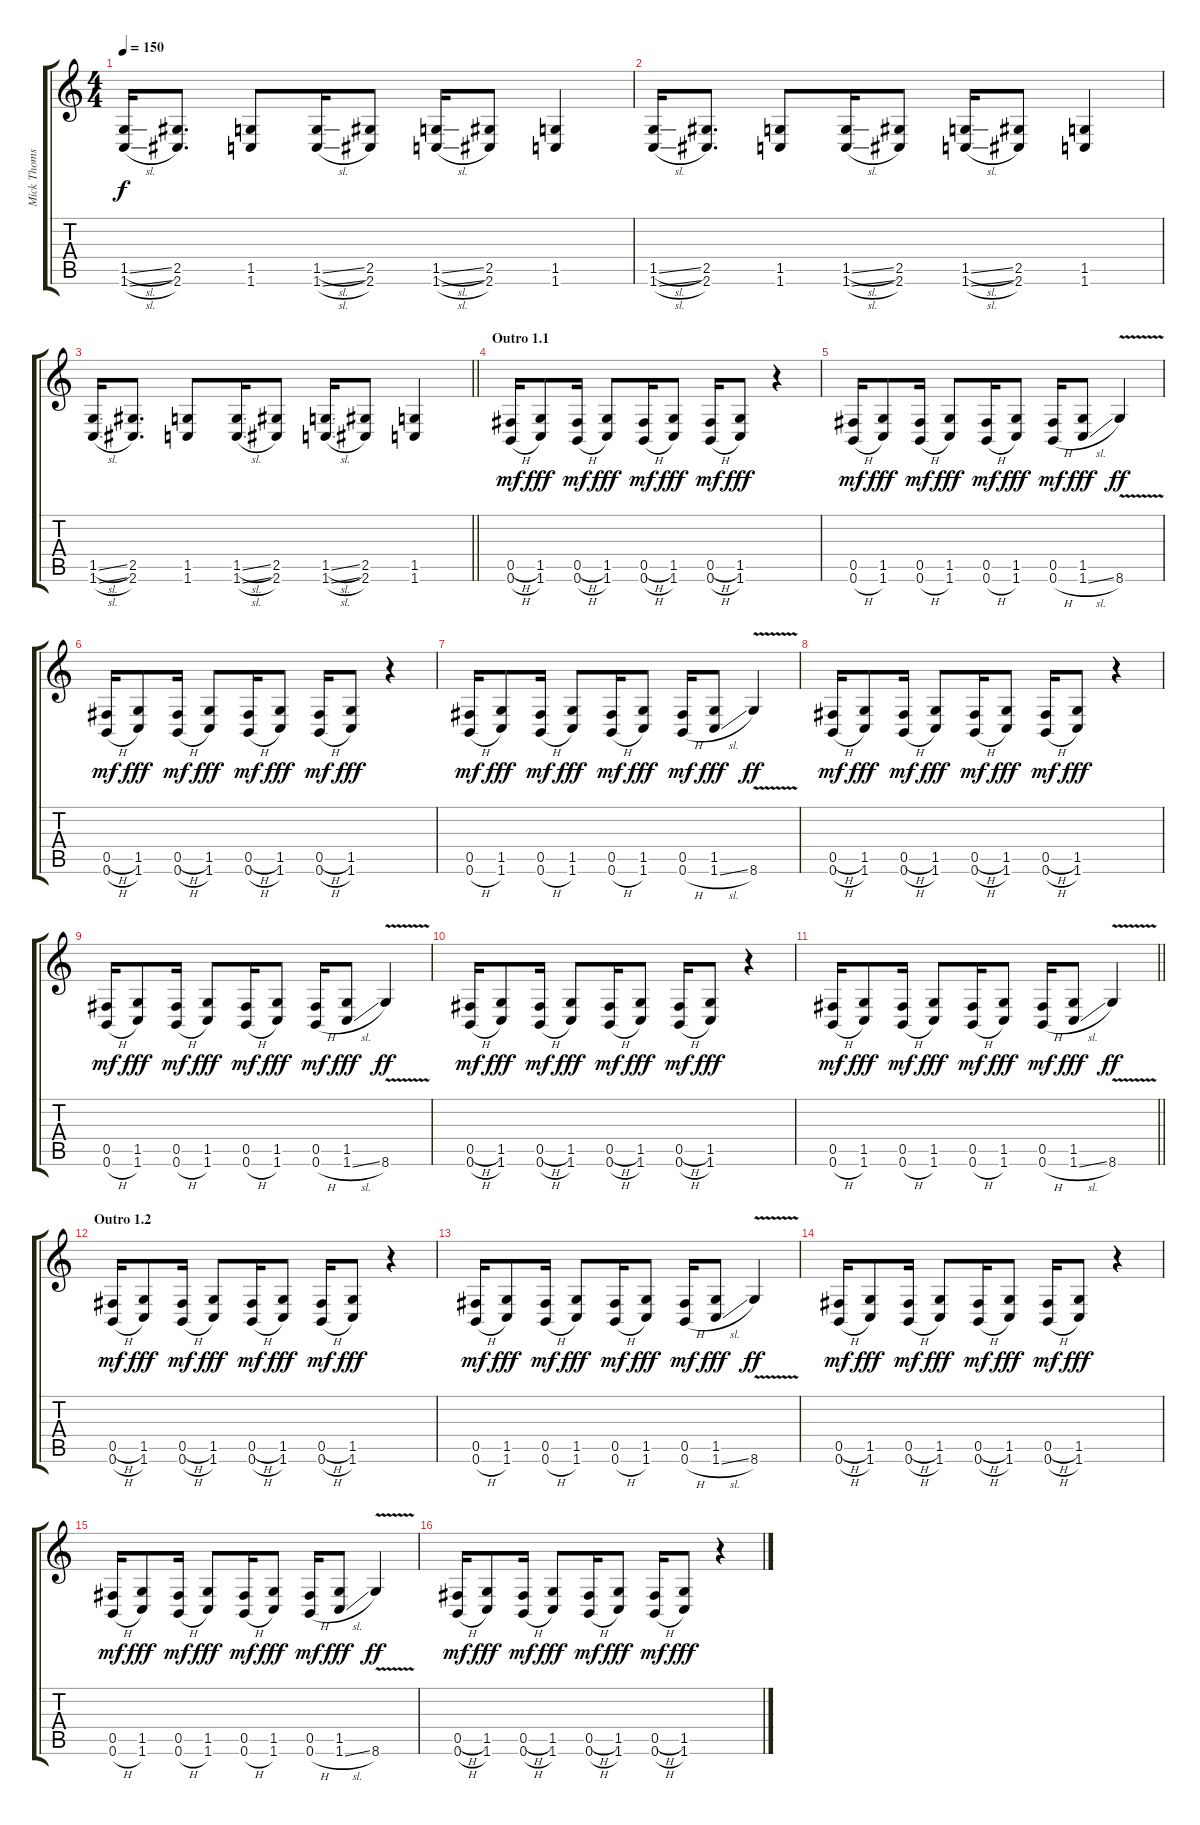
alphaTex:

\track ("Mick Thomson" "Mick Thoms") {instrument distortionguitar}
\staff {score tabs}
\tuning (Db4 Ab3 E3 B2 Gb2 B1) {hide}
\ts (4 4)
\tempo 150
\clef g2
\ks c
(1.5{sl} 1.6{sl}).16{dy f} (2.5 2.6).8{d} (1.5 1.6).8 (1.5{sl} 1.6{sl}).16 (2.5 2.6).8 (1.5{sl} 1.6{sl}).16 (2.5 2.6).8 (1.5 1.6).4 |
(1.5{sl} 1.6{sl}).16 (2.5 2.6).8{d} (1.5 1.6).8 (1.5{sl} 1.6{sl}).16 (2.5 2.6).8 (1.5{sl} 1.6{sl}).16 (2.5 2.6).8 (1.5 1.6).4 |
\barLineRight lightlight
(1.5{sl} 1.6{sl}).16 (2.5 2.6).8{d} (1.5 1.6).8 (1.5{sl} 1.6{sl}).16 (2.5 2.6).8 (1.5{sl} 1.6{sl}).16 (2.5 2.6).8 (1.5 1.6).4 |
\section ("" "Outro 1.1")
(0.5{h} 0.6{h}).16{dy mf} (1.5 1.6).8{dy fff} (0.5{h} 0.6{h}).16{dy mf} (1.5 1.6).8{dy fff} (0.5{h} 0.6{h}).16{dy mf} (1.5 1.6).8{dy fff} (0.5{h} 0.6{h}).16{dy mf} (1.5 1.6).8{dy fff} r.4 |
(0.5 0.6{h}).16{dy mf} (1.5 1.6).8{dy fff} (0.5 0.6{h}).16{dy mf} (1.5 1.6).8{dy fff} (0.5 0.6{h}).16{dy mf} (1.5 1.6).8{dy fff} (0.5 0.6{h}).16{dy mf} (1.5 1.6{sl}).8{dy fff} 8.6{v}.4{dy ff} |
(0.5{h} 0.6{h}).16{dy mf} (1.5 1.6).8{dy fff} (0.5{h} 0.6{h}).16{dy mf} (1.5 1.6).8{dy fff} (0.5{h} 0.6{h}).16{dy mf} (1.5 1.6).8{dy fff} (0.5{h} 0.6{h}).16{dy mf} (1.5 1.6).8{dy fff} r.4 |
(0.5 0.6{h}).16{dy mf} (1.5 1.6).8{dy fff} (0.5 0.6{h}).16{dy mf} (1.5 1.6).8{dy fff} (0.5 0.6{h}).16{dy mf} (1.5 1.6).8{dy fff} (0.5 0.6{h}).16{dy mf} (1.5 1.6{sl}).8{dy fff} 8.6{v}.4{dy ff} |
(0.5{h} 0.6{h}).16{dy mf} (1.5 1.6).8{dy fff} (0.5{h} 0.6{h}).16{dy mf} (1.5 1.6).8{dy fff} (0.5{h} 0.6{h}).16{dy mf} (1.5 1.6).8{dy fff} (0.5{h} 0.6{h}).16{dy mf} (1.5 1.6).8{dy fff} r.4 |
(0.5 0.6{h}).16{dy mf} (1.5 1.6).8{dy fff} (0.5 0.6{h}).16{dy mf} (1.5 1.6).8{dy fff} (0.5 0.6{h}).16{dy mf} (1.5 1.6).8{dy fff} (0.5 0.6{h}).16{dy mf} (1.5 1.6{sl}).8{dy fff} 8.6{v}.4{dy ff} |
(0.5{h} 0.6{h}).16{dy mf} (1.5 1.6).8{dy fff} (0.5{h} 0.6{h}).16{dy mf} (1.5 1.6).8{dy fff} (0.5{h} 0.6{h}).16{dy mf} (1.5 1.6).8{dy fff} (0.5{h} 0.6{h}).16{dy mf} (1.5 1.6).8{dy fff} r.4 |
\barLineRight lightlight
(0.5 0.6{h}).16{dy mf} (1.5 1.6).8{dy fff} (0.5 0.6{h}).16{dy mf} (1.5 1.6).8{dy fff} (0.5 0.6{h}).16{dy mf} (1.5 1.6).8{dy fff} (0.5 0.6{h}).16{dy mf} (1.5 1.6{sl}).8{dy fff} 8.6{v}.4{dy ff} |
\section ("" "Outro 1.2")
(0.5{h} 0.6{h}).16{dy mf} (1.5 1.6).8{dy fff} (0.5{h} 0.6{h}).16{dy mf} (1.5 1.6).8{dy fff} (0.5{h} 0.6{h}).16{dy mf} (1.5 1.6).8{dy fff} (0.5{h} 0.6{h}).16{dy mf} (1.5 1.6).8{dy fff} r.4 |
(0.5 0.6{h}).16{dy mf} (1.5 1.6).8{dy fff} (0.5 0.6{h}).16{dy mf} (1.5 1.6).8{dy fff} (0.5 0.6{h}).16{dy mf} (1.5 1.6).8{dy fff} (0.5 0.6{h}).16{dy mf} (1.5 1.6{sl}).8{dy fff} 8.6{v}.4{dy ff} |
(0.5{h} 0.6{h}).16{dy mf} (1.5 1.6).8{dy fff} (0.5{h} 0.6{h}).16{dy mf} (1.5 1.6).8{dy fff} (0.5{h} 0.6{h}).16{dy mf} (1.5 1.6).8{dy fff} (0.5{h} 0.6{h}).16{dy mf} (1.5 1.6).8{dy fff} r.4 |
(0.5 0.6{h}).16{dy mf} (1.5 1.6).8{dy fff} (0.5 0.6{h}).16{dy mf} (1.5 1.6).8{dy fff} (0.5 0.6{h}).16{dy mf} (1.5 1.6).8{dy fff} (0.5 0.6{h}).16{dy mf} (1.5 1.6{sl}).8{dy fff} 8.6{v}.4{dy ff} |
(0.5{h} 0.6{h}).16{dy mf} (1.5 1.6).8{dy fff} (0.5{h} 0.6{h}).16{dy mf} (1.5 1.6).8{dy fff} (0.5{h} 0.6{h}).16{dy mf} (1.5 1.6).8{dy fff} (0.5{h} 0.6{h}).16{dy mf} (1.5 1.6).8{dy fff} r.4
